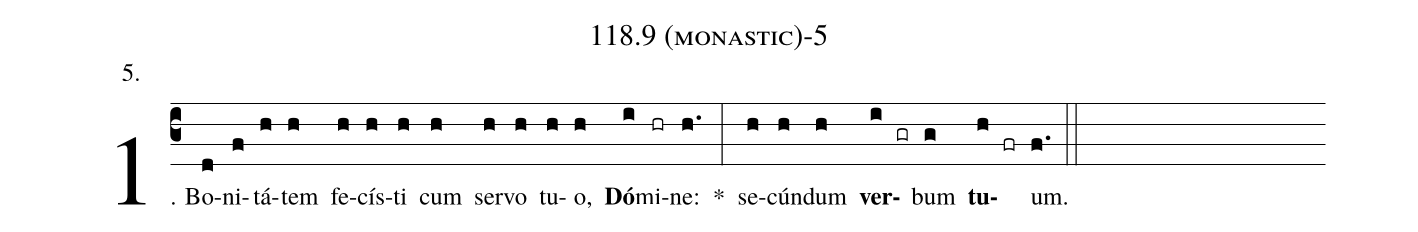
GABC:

name: 118.9 (monastic)-5;
annotation: 5.;
%%
(c3)1. Bo(d)ni(f)tá(h)tem(h) fe(h)cís(h)ti(h) cum(h) ser(h)vo(h) tu(h)o,(h) <b>Dó</b>(i)mi(hr)ne:(h.) *(:) se(h)cún(h)dum(h) <b>ver</b>(i gr)bum(g) <b>tu</b>(h fr)um.(f.) (::)
